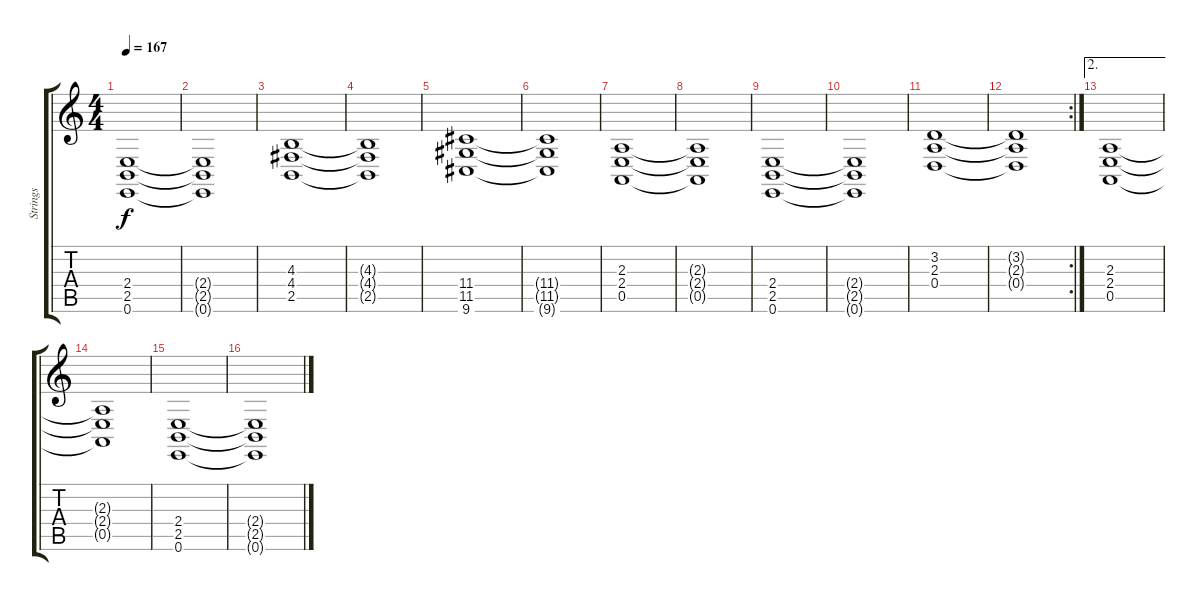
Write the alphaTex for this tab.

\track ("Strings" "Strings") {instrument stringensemble1}
\staff {score tabs}
\tuning (E4 B3 G3 D3 A2 E2) {hide}
\ts (4 4)
\tempo 167
\clef g2
\ks c
(2.4 2.5 0.6).1{dy f} |
(2.4{t} 2.5{t} 0.6{t}).1 |
(4.3 4.4 2.5).1 |
(4.3{t} 4.4{t} 2.5{t}).1 |
(11.4 11.5 9.6).1 |
(11.4{t} 11.5{t} 9.6{t}).1 |
(2.3 2.4 0.5).1 |
(2.3{t} 2.4{t} 0.5{t}).1 |
(2.4 2.5 0.6).1 |
(2.4{t} 2.5{t} 0.6{t}).1 |
(3.2 2.3 0.4).1 |
\rc 2
(3.2{t} 2.3{t} 0.4{t}).1 |
\ae 2
(2.3 2.4 0.5).1 |
(2.3{t} 2.4{t} 0.5{t}).1 |
(2.4 2.5 0.6).1 |
(2.4{t} 2.5{t} 0.6{t}).1
